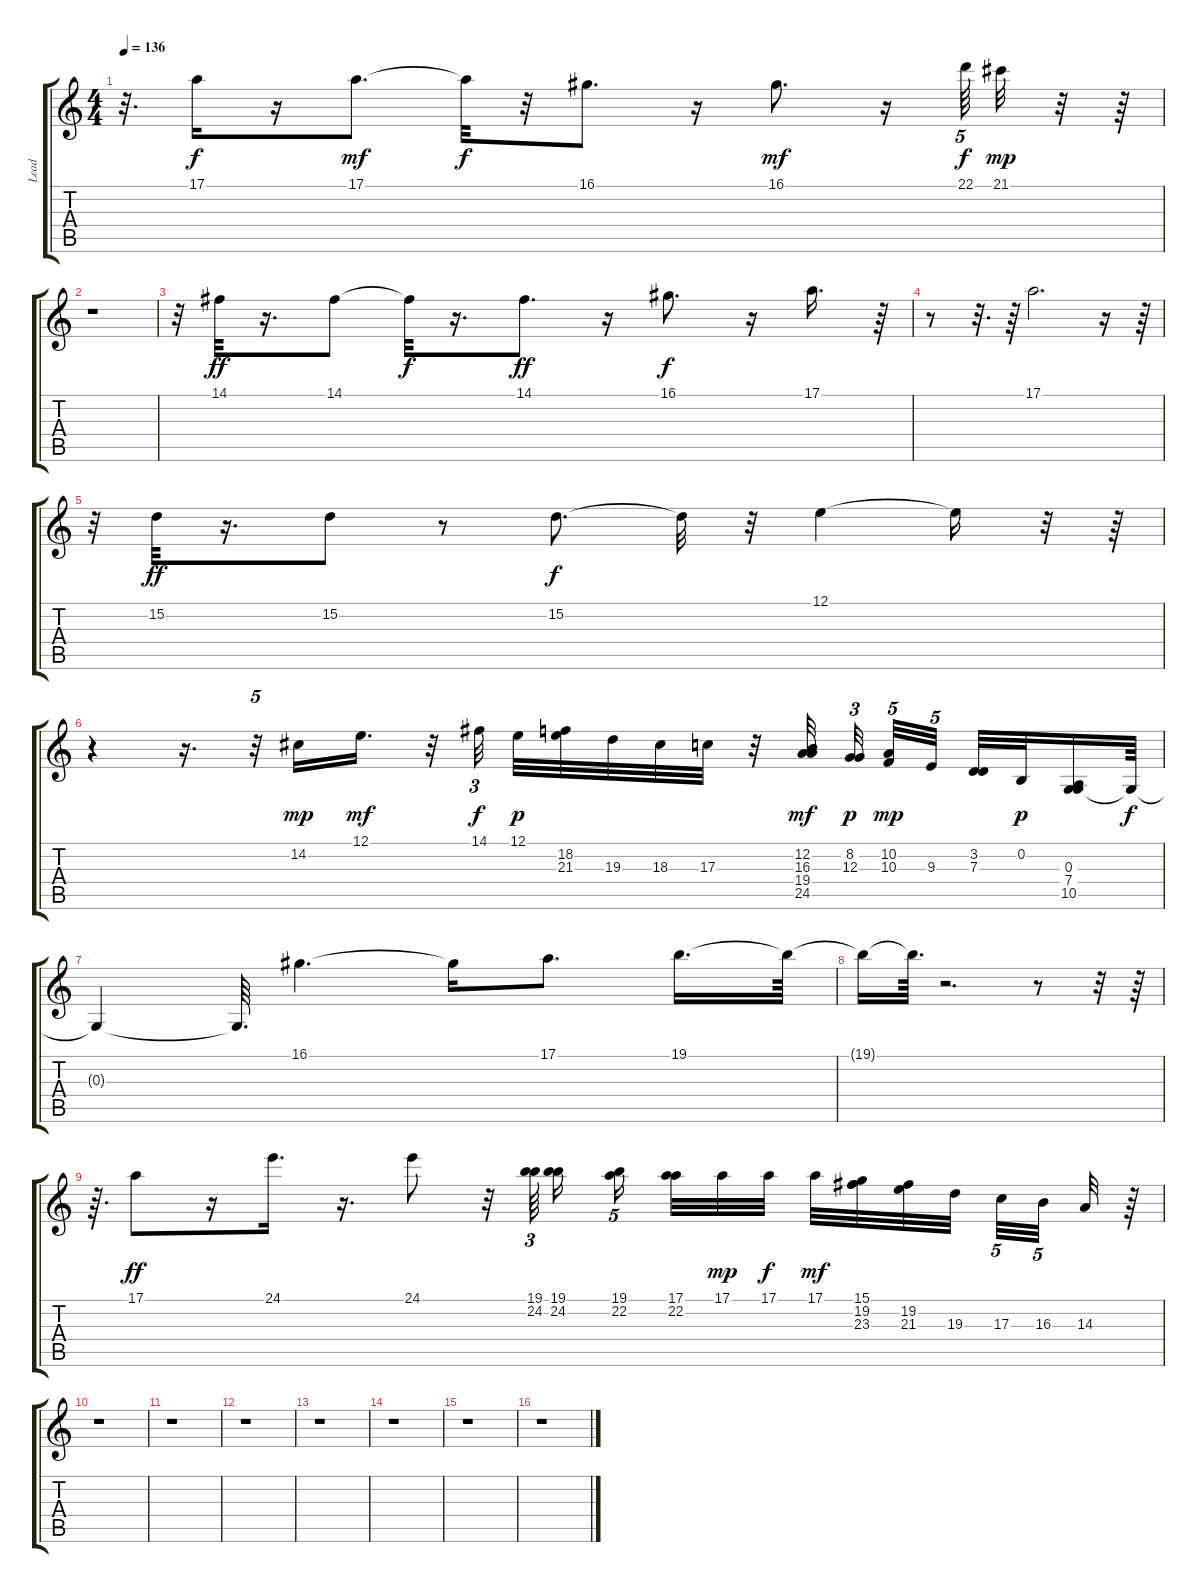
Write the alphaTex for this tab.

\track ("Lead" "Lead") {instrument piccolo}
\staff {score tabs}
\tuning (E4 B3 G3 D3 A2 E2) {hide}
\ts (4 4)
\tempo 136
\clef g2
\ks c
r.32{d dy f} 17.1.16 r.16 17.1.8{d dy mf} 17.1{t}.32{dy f} r.32 16.1.8{d} r.16 16.1.8{d dy mf} r.16 22.1.64{tu (5 4) dy f} 21.1.32{dy mp} r.32 r.64 |
r.1 |
r.32{tu (5 4)} 14.1.32{dy ff} r.16{d} 14.1.8 14.1{t}.32{dy f} r.16{d} 14.1.8{d dy ff} r.16 16.1.8{d dy f} r.16 17.1.16{d} r.64 |
r.8 r.32{d} r.64 17.1.2{d} r.16 r.64 |
r.32{tu (5 4)} 15.2.32{dy ff} r.16{d} 15.2.8 r.8 15.2.8{d dy f} 15.2{t}.32 r.32 12.1.4 12.1{t}.16 r.32 r.64 |
r.4 r.16{d} r.32{tu (5 4)} 14.2.16{dy mp} 12.1.16{d dy mf} r.32 14.1.32{tu (3 2) dy f} 12.1.32{dy p} (18.2 21.3).32 19.3.32 18.3.32 17.3.32 r.32 (12.2 16.3 19.4 24.5).32{dy mf} (8.2 12.3).32{tu (3 2) dy p} (10.2 10.3).32{tu (5 4) dy mp} 9.3.32{tu (5 4)} (3.2 7.3).32 0.2.32{dy p} (0.3 7.4 10.5).16 0.3{t}.64{dy f} |
0.3{t}.4 0.3{t}.64{d} 16.1.4{d} 16.1{t}.16 17.1.8{d} 19.1.16{d} 19.1{t}.64 |
19.1{t}.16 19.1{t}.64{d} r.2{d} r.8 r.32 r.64 |
r.64{d} 17.1.8{dy ff} r.16 24.1.16{d} r.16{d} 24.1.8 r.32 (19.1 24.2).64{tu (3 2)} (19.1 24.2).16 (19.1 22.2).16{tu (5 4)} (17.1 22.2).32 17.1.32{dy mp} 17.1.32{dy f} 17.1.32{dy mf} (15.1 19.2 23.3).32 (19.2 21.3).32 19.3.32 17.3.32{tu (5 4)} 16.3.32{tu (5 4)} 14.3.32 r.64 |
r.1 |
r.1 |
r.1 |
r.1 |
r.1 |
r.1 |
r.1
